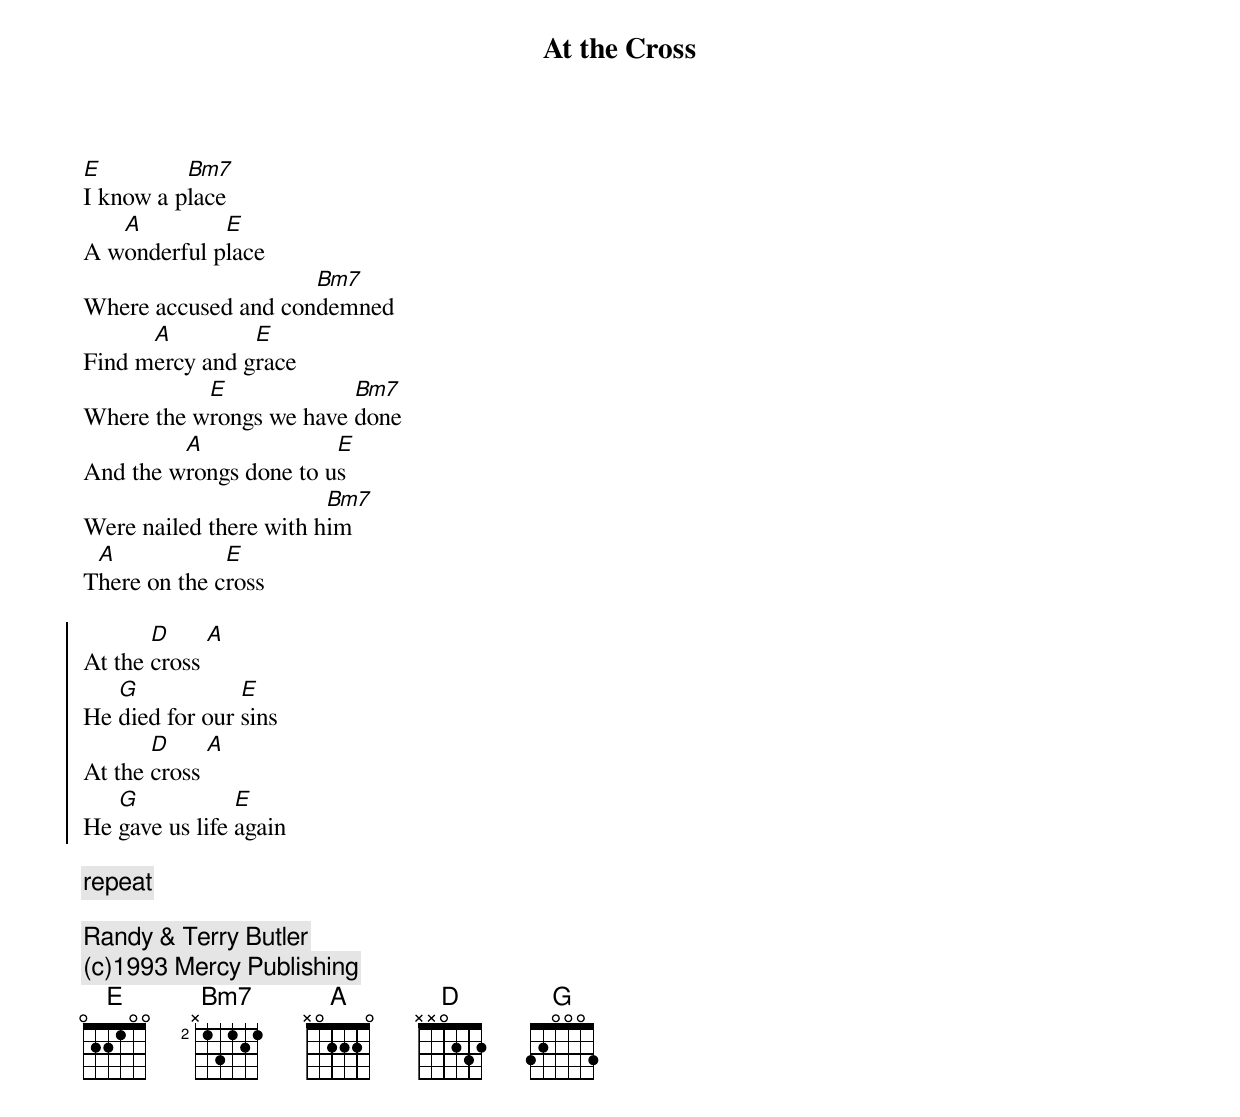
{t:At the Cross}
[E]I know a p[Bm7]lace
A w[A]onderful p[E]lace
Where accused and con[Bm7]demned
Find m[A]ercy and g[E]race
Where the w[E]rongs we have [Bm7]done
And the w[A]rongs done to u[E]s
Were nailed there with h[Bm7]im
T[A]here on the c[E]ross

{soc}
At the [D]cross [A]
He [G]died for our [E]sins
At the [D]cross [A]
He [G]gave us life [E]again
{eoc}

{c:repeat}

{comment:Randy & Terry Butler}
{comment:(c)1993 Mercy Publishing}
